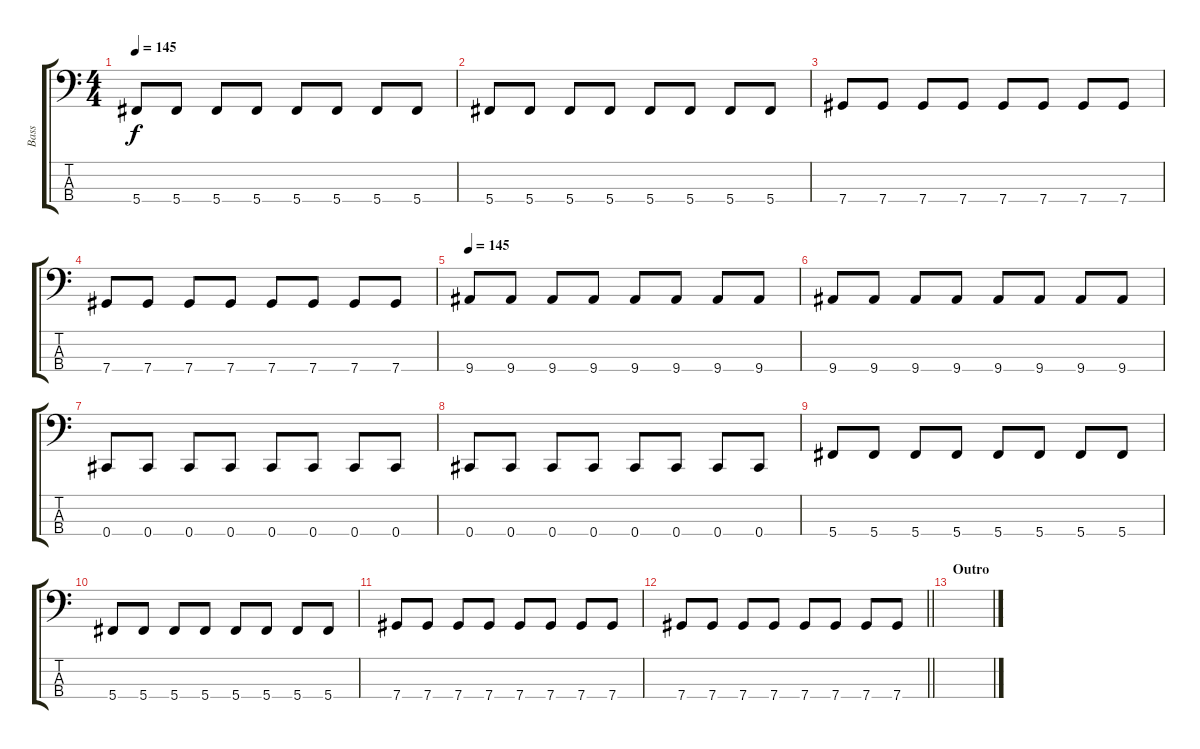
\track ("Bass" "Bass") {instrument electricbasspick}
\staff {score tabs}
\tuning (Gb2 Db2 Ab1 Db1) {hide}
\ts (4 4)
\tempo 145
\clef f4
\ks c
5.4.8{dy f} 5.4.8 5.4.8 5.4.8 5.4.8 5.4.8 5.4.8 5.4.8 |
5.4.8 5.4.8 5.4.8 5.4.8 5.4.8 5.4.8 5.4.8 5.4.8 |
7.4.8 7.4.8 7.4.8 7.4.8 7.4.8 7.4.8 7.4.8 7.4.8 |
7.4.8 7.4.8 7.4.8 7.4.8 7.4.8 7.4.8 7.4.8 7.4.8 |
\tempo 145
9.4.8 9.4.8 9.4.8 9.4.8 9.4.8 9.4.8 9.4.8 9.4.8 |
9.4.8 9.4.8 9.4.8 9.4.8 9.4.8 9.4.8 9.4.8 9.4.8 |
0.4.8 0.4.8 0.4.8 0.4.8 0.4.8 0.4.8 0.4.8 0.4.8 |
0.4.8 0.4.8 0.4.8 0.4.8 0.4.8 0.4.8 0.4.8 0.4.8 |
5.4.8 5.4.8 5.4.8 5.4.8 5.4.8 5.4.8 5.4.8 5.4.8 |
5.4.8 5.4.8 5.4.8 5.4.8 5.4.8 5.4.8 5.4.8 5.4.8 |
7.4.8 7.4.8 7.4.8 7.4.8 7.4.8 7.4.8 7.4.8 7.4.8 |
\barLineRight lightlight
7.4.8 7.4.8 7.4.8 7.4.8 7.4.8 7.4.8 7.4.8 7.4.8 |
\section ("" "Outro")
